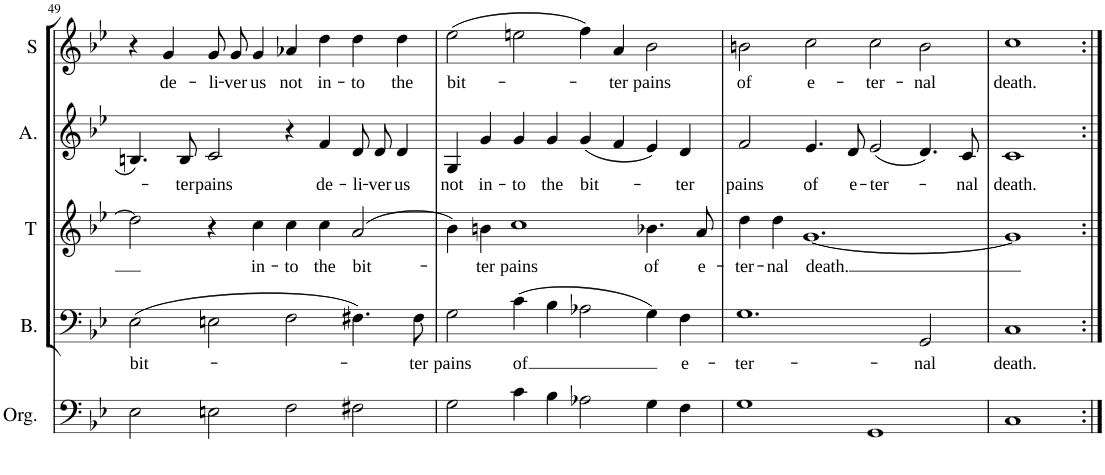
**kern	**kern	**text	**kern	**text	**kern	**text	**kern	**text
*part5	*part4	*part4	*part3	*part3	*part2	*part2	*part1	*part1
*staff5	*staff4	*staff4	*staff3	*staff3	*staff2	*staff2	*staff1	*staff1
*I"Orgue	*I"Basse	*	*I"T	*	*I"Alto	*	*I"S	*
*I'Org.	*I'B.	*	*I'T	*	*I'A.	*	*I'S	*
!!LO:PB:g=z
*clefF4	*clefF4	*	*clefG2	*	*clefG2	*	*clefG2	*
*k[b-e-]	*k[b-e-]	*	*k[b-e-]	*	*k[b-e-]	*	*k[b-e-]	*
*B-:	*B-:	*	*	*	*B-:	*	*B-:	*
*M2/2	*M2/2	*	*M2/2	*	*M2/2	*	*M2/2	*
*met(c|)	*met(c|)	*	*met(c|)	*	*met(c|)	*	*met(c|)	*
=49	=49	=49	=49	=49	=49	=49	=49	=49
!	!	!LO:LY:b	!	!	!	!	!	!
2E-\	(2E-\	bit-	2dd\]	.	4.Bn/	.	4r	.
!	!	!	!	!	!	!	!	!LO:LY:b
.	.	.	.	.	.	.	4g/	de-
!	!	!	!	!	!	!LO:LY:b	!	!
.	.	.	.	.	8B/	-ter	.	.
!	!	!	!	!	!	!LO:LY:b	!	!LO:LY:b
2En\	2En\	.	4r	.	2c/	pains	8g/	-li-
!	!	!	!	!	!	!	!	!LO:LY:b
.	.	.	.	.	.	.	8g/	-ver
!	!	!	!	!LO:LY:b	!	!	!	!LO:LY:b
.	.	.	4cc\	in-	.	.	4g/	us
!	!	!	!	!LO:LY:b	!	!	!	!LO:LY:b
2F\	2F\	.	4cc\	-to	4r	.	4a-X/	not
!	!	!	!	!LO:LY:b	!	!LO:LY:b	!	!LO:LY:b
.	.	.	4cc\	the	4f/	de-	4dd\	in-
!	!	!	!	!LO:LY:b	!	!LO:LY:b	!	!LO:LY:b
2F#X\	4.F#X\)	.	(2a/	bit-	8d/	-li-	4dd\	-to
!	!	!	!	!	!	!LO:LY:b	!	!
.	.	.	.	.	8d/	-ver	.	.
!	!	!	!	!	!	!LO:LY:b	!	!LO:LY:b
.	.	.	.	.	4d/	us	4dd\	the
!	!	!LO:LY:b	!	!	!	!	!	!
.	8F#\	-ter	.	.	.	.	.	.
=50	=50	=50	=50	=50	=50	=50	=50	=50
!	!	!LO:LY:b	!	!	!	!LO:LY:b	!	!LO:LY:b
2G\	2G\	pains	4b-\)	.	4G/	not	(2ee-\	bit-
!	!	!	!	!LO:LY:b	!	!LO:LY:b	!	!
.	.	.	4bn\	-ter	4g/	in-	.	.
!	!	!LO:LY:b	!	!LO:LY:b	!	!LO:LY:b	!	!
4c\	(4c\	of	[2cc	pains	4g/	-to	2een\	.
!	!	!	!	!	!	!LO:LY:b	!	!
4B-\	4B-\	.	.	.	4g/	the	.	.
!	!	!	!	!	!	!LO:LY:b	!	!
2A-X\	2A-X\	.	2ryy	.	(4g/	bit-	4ff\)	.
!	!	!	!	!	!	!	!	!LO:LY:b
.	.	.	.	.	4f/	.	4a/	-ter
!	!	!	!	!LO:LY:b	!	!	!	!LO:LY:b
4G\	4G\)	.	4.b-X\	of	4e-/)	.	2b-\	pains
!	!	!LO:LY:b	!	!	!	!LO:LY:b	!	!
4F\	4F\	e-	.	.	4d/	-ter	.	.
!	!	!	!	!LO:LY:b	!	!	!	!
.	.	.	8a/	e-	.	.	.	.
=51	=51	=51	=51	=51	=51	=51	=51	=51
!	!	!LO:LY:b	!	!LO:LY:b	!	!LO:LY:b	!	!LO:LY:b
1G	[1G	-ter-	4dd\	-ter-	2f/	pains	2bn\	of
.	.	.	2cc]	.	.	.	.	.
!	!	!	!	!	!	!LO:LY:b	!	!LO:LY:b
.	.	.	.	.	4.e-/	of	2cc\	e-
!	!	!	!	!LO:LY:b	!	!	!	!
.	.	.	4dd\	-nal	.	.	.	.
!	!	!	!	!	!	!LO:LY:b	!	!
.	.	.	.	.	8d/	e-	.	.
!	!	!	!	!LO:LY:b	!	!LO:LY:b	!	!LO:LY:b
1GG	2ryy	.	[2g	death.	(2e-/	-ter-	2cc\	-ter-
!	!	!LO:LY:b	!	!	!	!	!	!LO:LY:b
.	2GG/	-nal	2ryy	.	4.d/)	.	2b\	-nal
!	!	!	!	!	!	!LO:LY:b	!	!
.	.	.	.	.	8c/	-nal	.	.
=52	=52	=52	=52	=52	=52	=52	=52	=52
!	!	!LO:LY:b	!	!	!	!LO:LY:b	!	!LO:LY:b
1C	1C	death.	1g]	.	1c	death.	1cc	death.
1ryy	2G]	.	1g_	.	1ryy	.	1ryy	.
.	2ryy	.	.	.	.	.	.	.
=:|!	=:|!	=:|!	=:|!	=:|!	=:|!	=:|!	=:|!	=:|!
*-	*-	*-	*-	*-	*-	*-	*-	*-
